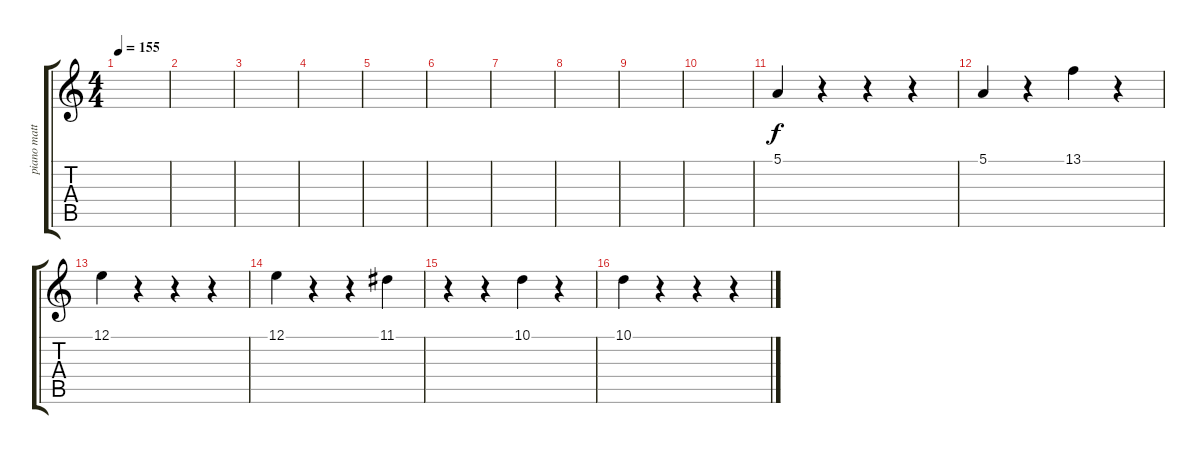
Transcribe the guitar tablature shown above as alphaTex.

\track ("piano matt" "piano matt") {instrument brightacousticpiano}
\staff {score tabs}
\tuning (E4 B3 G3 D3 A2 E2) {hide}
\ts (4 4)
\tempo 155
\clef g2
\ks c
|
|
|
|
|
|
|
|
|
|
5.1.4 r.4 r.4 r.4 |
5.1.4 r.4 13.1.4 r.4 |
12.1.4 r.4 r.4 r.4 |
12.1.4 r.4 r.4 11.1.4 |
r.4 r.4 10.1.4 r.4 |
10.1.4 r.4 r.4 r.4
